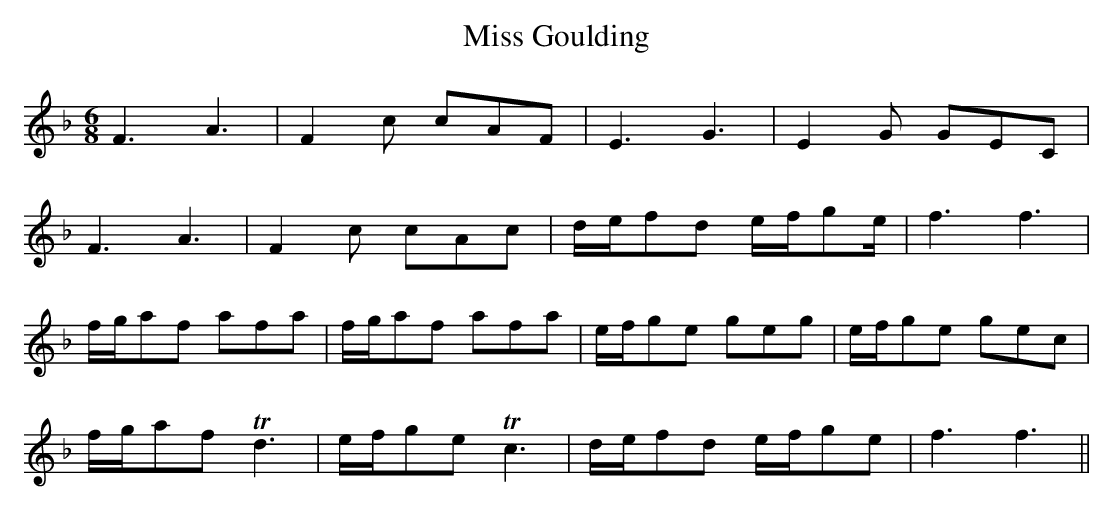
X:1
T:Miss Goulding
M:6/8
L:1/8
K:F
F3A3 | F2c cAF | E3G3 | E2G GEC |
F3A3 | F2c cAc | d/e/fd e/f/ge/ | f3 f3 |
f/g/af afa | f/g/af afa | e/f/ge geg | e/f/ge gec |
f/g/af Td3 | e/f/ge Tc3 | d/e/fd e/f/ge | f3 f3 ||
